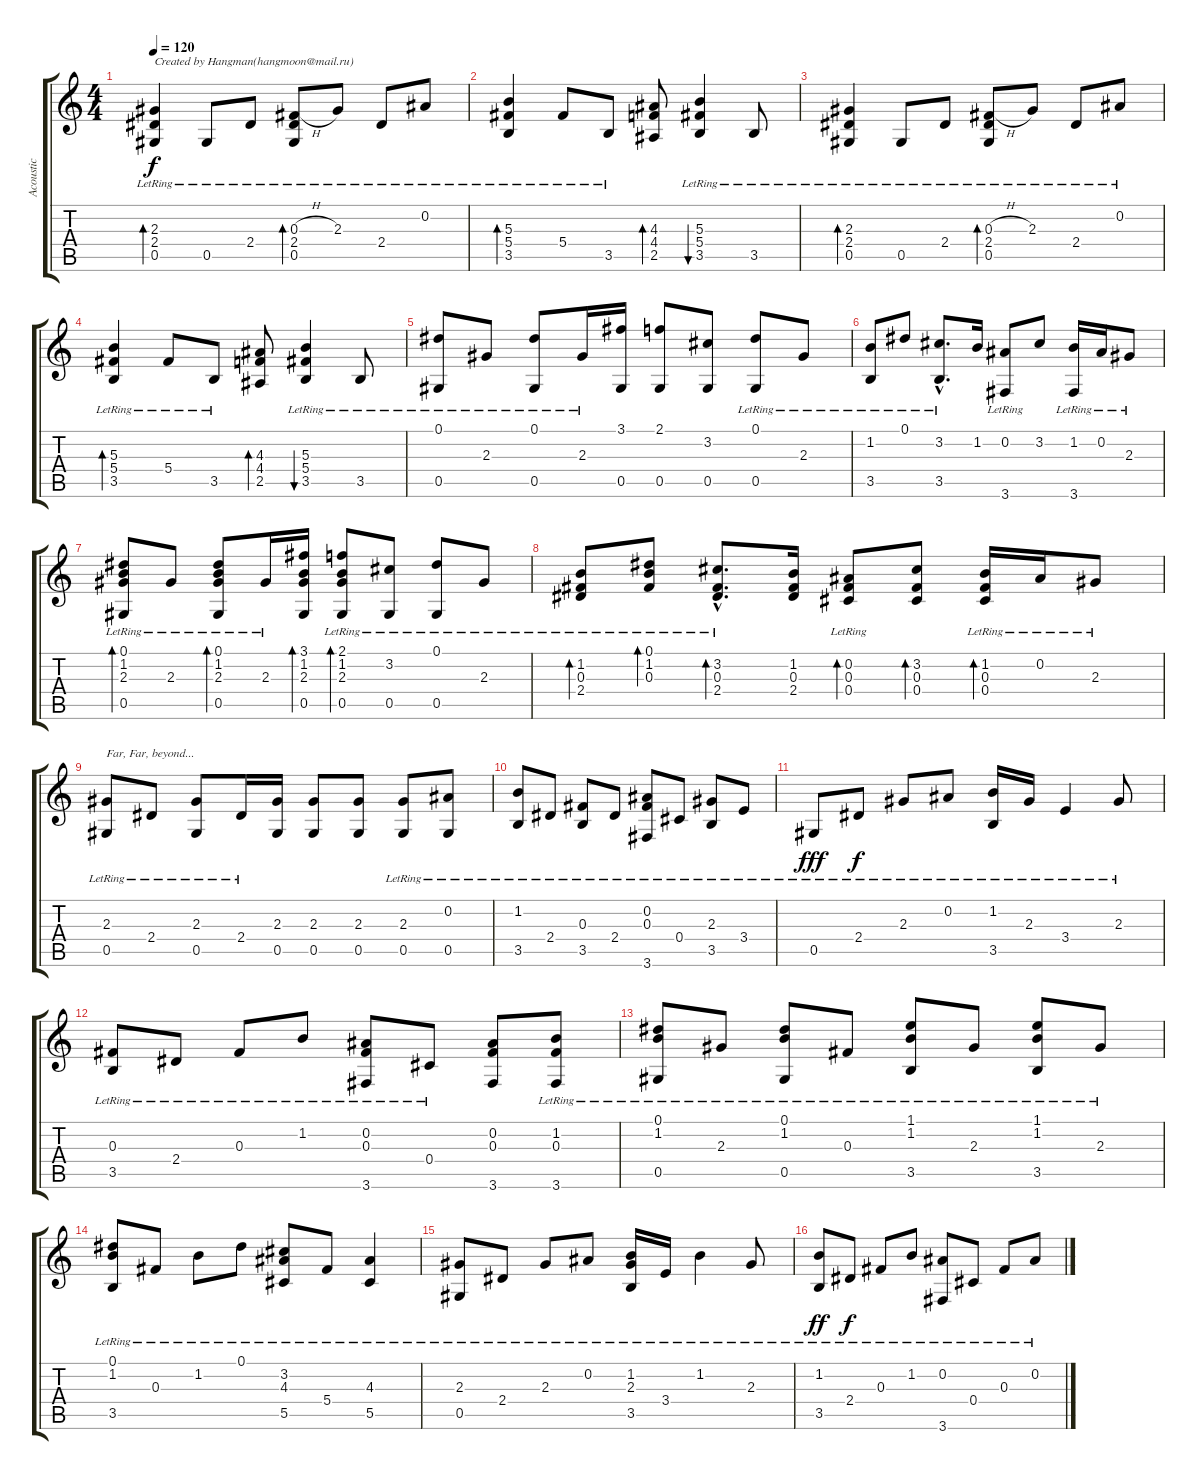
\track ("Acoustic" "Acoustic") {instrument acousticguitarnylon}
\staff {score tabs}
\tuning (Eb4 Bb3 Gb3 Db3 Ab2 Eb2) {hide}
\ts (4 4)
\tempo 120
\clef g2
\ks c
(2.3{lr} 2.4{lr} 0.5{lr}).4{bd 240 txt "Created by Hangman(hangmoon@mail.ru)" dy f instrument acousticguitarnylon} 0.5{lr}.8 2.4{lr}.8 (0.3{h} 2.4{lr} 0.5{lr}).8{bd 240} 2.3{lr}.8 2.4{lr}.8 0.2{lr}.8 |
(5.3{lr} 5.4{lr} 3.5{lr}).4{bd 240} 5.4{lr}.8 3.5{lr}.8 (4.3 4.4 2.5).8{bd 240} (5.3{lr} 5.4{lr} 3.5{lr}).4{bu 240} 3.5{lr}.8 |
(2.3{lr} 2.4{lr} 0.5{lr}).4{bd 240} 0.5{lr}.8 2.4{lr}.8 (0.3{h} 2.4{lr} 0.5{lr}).8{bd 240} 2.3{lr}.8 2.4{lr}.8 0.2{lr}.8 |
(5.3{lr} 5.4{lr} 3.5{lr}).4{bd 240} 5.4{lr}.8 3.5{lr}.8 (4.3 4.4 2.5).8{bd 240} (5.3{lr} 5.4{lr} 3.5{lr}).4{bu 240} 3.5{lr}.8 |
(0.1{lr} 0.5{lr}).8 2.3{lr}.8 (0.1{lr} 0.5{lr}).8 2.3{lr}.16 (3.1 0.5).16 (2.1 0.5).8 (3.2 0.5).8 (0.1{lr} 0.5{lr}).8 2.3{lr}.8 |
(1.2{lr} 3.5{lr}).8 0.1{lr}.8 (3.2{hac lr} 3.5{hac lr}).8{d} 1.2.16 (0.2{lr} 3.6{lr}).8 3.2.8 (1.2 3.6{lr}).16 0.2{lr}.16 2.3{lr}.8 |
(0.1{lr} 1.2{lr} 2.3 0.5{lr}).8{bd 60} 2.3{lr}.8 (0.1{lr} 1.2{lr} 2.3 0.5{lr}).8{bd 60} 2.3{lr}.16 (3.1 1.2 2.3 0.5).16{bd 60} (2.1{lr} 1.2{lr} 2.3{lr} 0.5).8{bd 60} (3.2{lr} 0.5).8 (0.1{lr} 0.5{lr}).8 2.3{lr}.8 |
(1.2{lr} 0.3 2.4).8{bd 60} (0.1{lr} 1.2 0.3).8{bd 60} (3.2{hac lr} 0.3{hac} 2.4{hac}).8{d bd 60} (1.2 0.3 2.4).16 (0.2{lr} 0.3 0.4).8{bd 60} (3.2 0.3 0.4).8{bd 60} (1.2 0.3{lr} 0.4{lr}).16{bd 60} 0.2{lr}.16 2.3{lr}.8 |
(2.3{lr} 0.5{lr}).8{txt "Far, Far, beyond..."} 2.4{lr}.8 (2.3{lr} 0.5{lr}).8 2.4{lr}.16 (2.3 0.5).16 (2.3 0.5).8 (2.3 0.5).8 (2.3{lr} 0.5).8 (0.2{lr} 0.5{lr}).8 |
(1.2{lr} 3.5{lr}).8 2.4{lr}.8 (0.3{lr} 3.5{lr}).8 2.4{lr}.8 (0.2{lr} 0.3{lr} 3.6{lr}).8 0.4{lr}.8 (2.3{lr} 3.5{lr}).8 3.4{lr}.8 |
0.5{lr}.8{dy fff} 2.4{lr}.8{dy f} 2.3{lr}.8 0.2{lr}.8 (1.2{lr} 3.5{lr}).16 2.3{lr}.16 3.4{lr}.4 2.3{lr}.8 |
(0.3{lr} 3.5{lr}).8 2.4{lr}.8 0.3{lr}.8 1.2{lr}.8 (0.2{lr} 0.3{lr} 3.6{lr}).8 0.4{lr}.8 (0.2 0.3 3.6).8 (1.2{lr} 0.3{lr} 3.6{lr}).8 |
(0.1{lr} 1.2{lr} 0.5).8 2.3{lr}.8 (0.1{lr} 1.2{lr} 0.5{lr}).8 0.3{lr}.8 (1.1{lr} 1.2{lr} 3.5{lr}).8 2.3{lr}.8 (1.1{lr} 1.2{lr} 3.5{lr}).8 2.3{lr}.8 |
(0.1{lr} 1.2{lr} 3.5{lr}).8 0.3{lr}.8 1.2{lr}.8 0.1{lr}.8 (3.2{lr} 4.3{lr} 5.5{lr}).8 5.4{lr}.8 (4.3{lr} 5.5{lr}).4 |
(2.3{lr} 0.5{lr}).8 2.4{lr}.8 2.3{lr}.8 0.2{lr}.8 (1.2{lr} 2.3{lr} 3.5{lr}).16 3.4{lr}.16 1.2{lr}.4 2.3{lr}.8 |
(1.2{lr} 3.5{lr}).8{dy ff} 2.4{lr}.8{dy f} 0.3{lr}.8 1.2{lr}.8 (0.2{lr} 3.6{lr}).8 0.4{lr}.8 0.3{lr}.8 0.2{lr}.8
